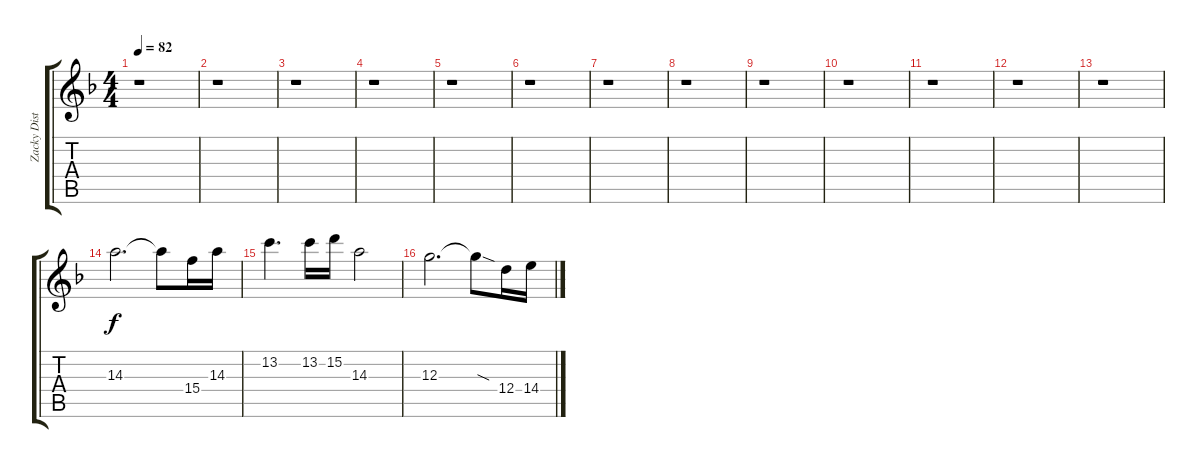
\track ("Zacky Distortion" "Zacky Dist") {instrument distortionguitar}
\staff {score tabs}
\tuning (E4 B3 G3 D3 A2 D2) {hide}
\ts (4 4)
\tempo 82
\clef g2
\ks f
r.1{dy f} |
r.1 |
r.1 |
r.1 |
r.1 |
r.1 |
r.1 |
r.1 |
r.1 |
r.1 |
r.1 |
r.1 |
r.1 |
14.3.2{d} 14.3{t}.8 15.4.16 14.3.16 |
13.2.4{d} 13.2.16 15.2.16 14.3.2 |
12.3.2{d} 12.3{sod t}.8 12.4.16 14.4.16
